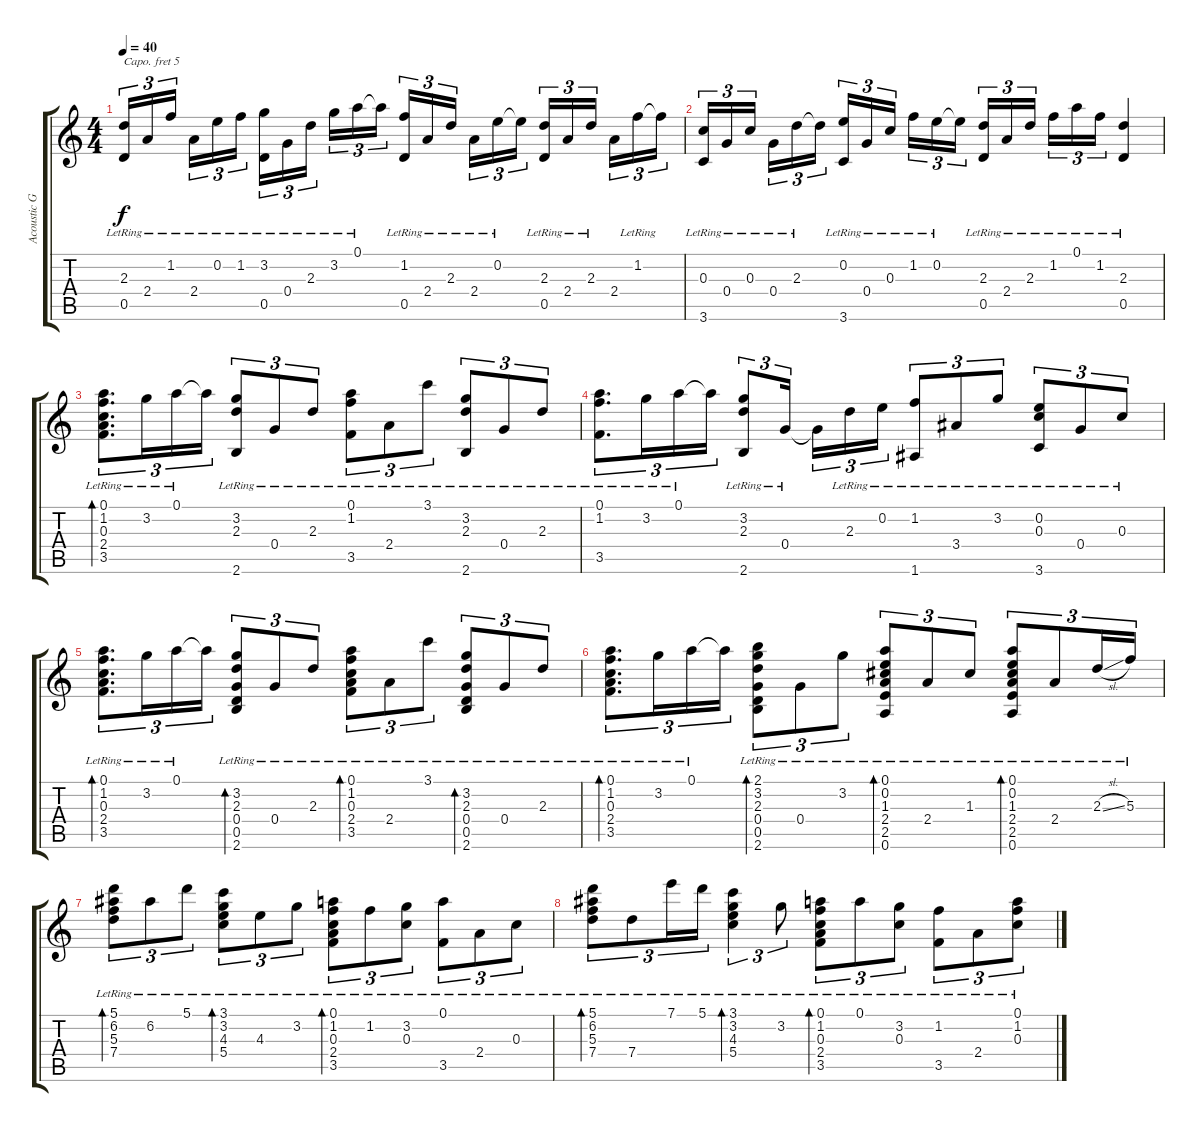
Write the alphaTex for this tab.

\track ("Acoustic Guitar" "Acoustic G") {instrument acousticguitarnylon}
\staff {score tabs}
\capo 5
\tuning (E4 B3 G3 D3 A2 E2) {hide}
\ts (4 4)
\tempo 40
\clef g2
\ks c
(2.3{lr} 0.5{lr}).16{tu (3 2) dy f} 2.4{lr}.16{tu (3 2)} 1.2{lr}.16{tu (3 2) beam splitsecondary} 2.4{lr}.16{tu (3 2)} 0.2{lr}.16{tu (3 2)} 1.2{lr}.16{tu (3 2)} (3.2{lr} 0.5{lr}).16{tu (3 2)} 0.4{lr}.16{tu (3 2)} 2.3{lr}.16{tu (3 2) beam splitsecondary} 3.2{lr}.16{tu (3 2)} 0.1{lr}.16{tu (3 2)} 0.1{t}.16{tu (3 2)} (1.2{lr} 0.5{lr}).16{tu (3 2)} 2.4{lr}.16{tu (3 2)} 2.3{lr}.16{tu (3 2) beam splitsecondary} 2.4{lr}.16{tu (3 2)} 0.2{lr}.16{tu (3 2)} 0.2{t}.16{tu (3 2)} (2.3{lr} 0.5{lr}).16{tu (3 2)} 2.4{lr}.16{tu (3 2)} 2.3{lr}.16{tu (3 2) beam splitsecondary} 2.4.16{tu (3 2)} 1.2{lr}.16{tu (3 2)} 1.2{t}.16{tu (3 2)} |
(0.3{lr} 3.6{lr}).16{tu (3 2)} 0.4{lr}.16{tu (3 2)} 0.3{lr}.16{tu (3 2) beam splitsecondary} 0.4{lr}.16{tu (3 2)} 2.3{lr}.16{tu (3 2)} 2.3{t}.16{tu (3 2)} (0.2{lr} 3.6{lr}).16{tu (3 2)} 0.4{lr}.16{tu (3 2)} 0.3{lr}.16{tu (3 2) beam splitsecondary} 1.2{lr}.16{tu (3 2)} 0.2{lr}.16{tu (3 2)} 0.2{t}.16{tu (3 2)} (2.3{lr} 0.5{lr}).16{tu (3 2)} 2.4{lr}.16{tu (3 2)} 2.3{lr}.16{tu (3 2) beam splitsecondary} 1.2{lr}.16{tu (3 2)} 0.1{lr}.16{tu (3 2)} 1.2{lr}.16{tu (3 2)} (2.3{lr} 0.5{lr}).4 |
(0.1{lr} 1.2{lr} 0.3{lr} 2.4{lr} 3.5{lr}).8{d tu (3 2) bd 480} 3.2{lr}.16{tu (3 2)} 0.1{lr}.16{tu (3 2)} 0.1{t}.16{tu (3 2)} (3.2{lr} 2.3{lr} 2.6{lr}).8{tu (3 2)} 0.4{lr}.8{tu (3 2)} 2.3{lr}.8{tu (3 2)} (0.1{lr} 1.2{lr} 3.5{lr}).8{tu (3 2)} 2.4{lr}.8{tu (3 2)} 3.1{lr}.8{tu (3 2)} (3.2{lr} 2.3{lr} 2.6{lr}).8{tu (3 2)} 0.4{lr}.8{tu (3 2)} 2.3{lr}.8{tu (3 2)} |
(0.1{lr} 1.2{lr} 3.5{lr}).8{d tu (3 2)} 3.2{lr}.16{tu (3 2)} 0.1{lr}.16{tu (3 2)} 0.1{t}.16{tu (3 2)} (3.2{lr} 2.3{lr} 2.6{lr}).8{tu (3 2)} 0.4{lr}.16{tu (3 2) beam splitsecondary} 0.4{t}.16{tu (3 2)} 2.3{lr}.16{tu (3 2)} 0.2{lr}.16{tu (3 2)} (1.2{lr} 1.6{lr}).8{tu (3 2)} 3.4{lr}.8{tu (3 2)} 3.2{lr}.8{tu (3 2)} (0.2{lr} 0.3{lr} 3.6{lr}).8{tu (3 2)} 0.4{lr}.8{tu (3 2)} 0.3{lr}.8{tu (3 2)} |
(0.1{lr} 1.2{lr} 0.3{lr} 2.4{lr} 3.5{lr}).8{d tu (3 2) bd 30} 3.2{lr}.16{tu (3 2)} 0.1{lr}.16{tu (3 2)} 0.1{t}.16{tu (3 2)} (3.2{lr} 2.3{lr} 0.4{lr} 0.5{lr} 2.6{lr}).8{tu (3 2) bd 30} 0.4{lr}.8{tu (3 2)} 2.3{lr}.8{tu (3 2)} (0.1{lr} 1.2{lr} 0.3{lr} 2.4{lr} 3.5{lr}).8{tu (3 2) bd 30} 2.4{lr}.8{tu (3 2)} 3.1{lr}.8{tu (3 2)} (3.2{lr} 2.3{lr} 0.4{lr} 0.5{lr} 2.6{lr}).8{tu (3 2) bd 30} 0.4{lr}.8{tu (3 2)} 2.3{lr}.8{tu (3 2)} |
(0.1{lr} 1.2{lr} 0.3{lr} 2.4{lr} 3.5{lr}).8{d tu (3 2) bd 30} 3.2{lr}.16{tu (3 2)} 0.1{lr}.16{tu (3 2)} 0.1{t}.16{tu (3 2)} (2.1{lr} 3.2{lr} 2.3{lr} 0.4{lr} 0.5{lr} 2.6{lr}).8{tu (3 2) bd 30} 0.4{lr}.8{tu (3 2)} 3.2{lr}.8{tu (3 2)} (0.1{lr} 0.2{lr} 1.3{lr} 2.4{lr} 2.5{lr} 0.6{lr}).8{tu (3 2) bd 30} 2.4{lr}.8{tu (3 2)} 1.3{lr}.8{tu (3 2)} (0.1{lr} 0.2{lr} 1.3{lr} 2.4{lr} 2.5{lr} 0.6{lr}).8{tu (3 2) bd 30} 2.4{lr}.8{tu (3 2)} 2.3{sl lr}.16{tu (3 2)} 5.3{lr}.16{tu (3 2)} |
(5.1{lr} 6.2{lr} 5.3{lr} 7.4).8{tu (3 2) bd 60} 6.2{lr}.8{tu (3 2)} 5.1{lr}.8{tu (3 2)} (3.1{lr} 3.2{lr} 4.3{lr} 5.4).8{tu (3 2) bd 60} 4.3{lr}.8{tu (3 2)} 3.2{lr}.8{tu (3 2)} (0.1{lr} 1.2{lr} 0.3{lr} 2.4{lr} 3.5{lr}).8{tu (3 2) bd 30} 1.2{lr}.8{tu (3 2)} (3.2{lr} 0.3).8{tu (3 2)} (0.1{lr} 3.5{lr}).8{tu (3 2)} 2.4{lr}.8{tu (3 2)} 0.3{lr}.8{tu (3 2)} |
(5.1{lr} 6.2{lr} 5.3{lr} 7.4).8{tu (3 2) bd 60} 7.4{lr}.8{tu (3 2)} 7.1{lr}.16{tu (3 2)} 5.1{lr}.16{tu (3 2)} (3.1{lr} 3.2{lr} 4.3{lr} 5.4).4{tu (3 2) bd 60} 3.2{lr}.8{tu (3 2)} (0.1{lr} 1.2{lr} 0.3{lr} 2.4{lr} 3.5{lr}).8{tu (3 2) bd 30} 0.1{lr}.8{tu (3 2)} (3.2{lr} 0.3{lr}).8{tu (3 2)} (1.2{lr} 3.5{lr}).8{tu (3 2)} 2.4{lr}.8{tu (3 2)} (0.1{lr} 1.2{lr} 0.3{lr}).8{tu (3 2)}
